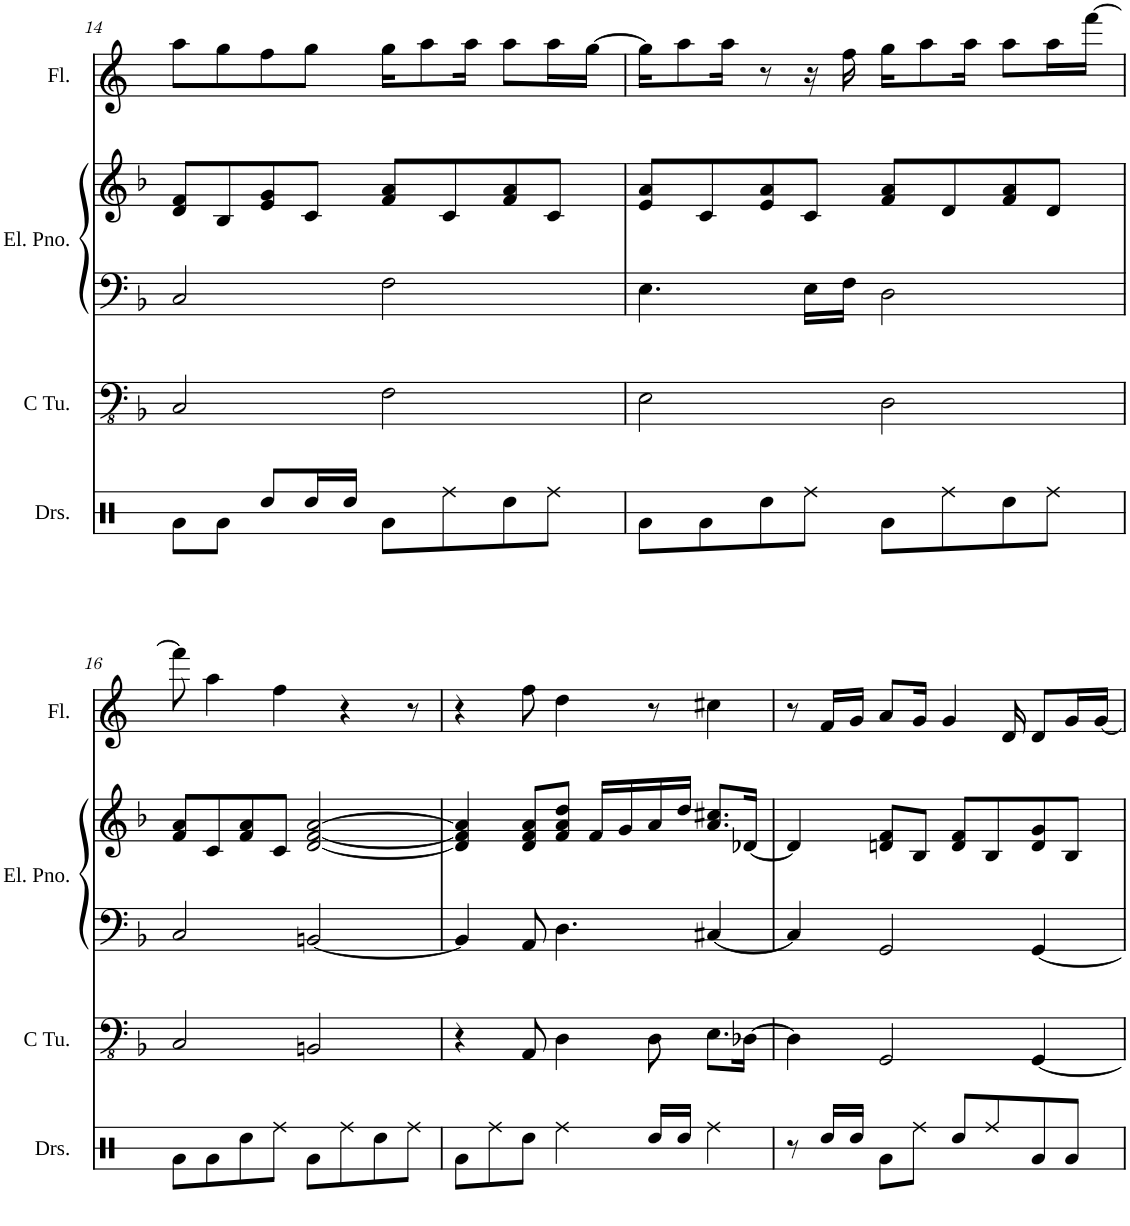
**kern	**kern	**kern	**kern	**kern
*part4	*part3	*part2	*part2	*part1
*staff5	*staff4	*staff3	*staff2	*staff1
*I"Drumset	*I"C Tuba	*I"Electric Piano	*	*I"Flute
*I'Drs.	*I'C Tu.	*I'El. Pno.	*	*I'Fl.
!!LO:PB:g=z
*clefX	*clefFv4	*clefF4	*clefG2	*clefG2
*k[]	*k[b-]	*k[b-]	*k[b-]	*k[]
*M4/4	*M4/4	*M4/4	*M4/4	*M4/4
=14	=14	=14	=14	=14
8Ra\L	2CC/	2C/	8d/ 8f/L	8aa\L
8Ra\J	.	.	8B-/	8gg\
8Rcc/L	.	.	8e/ 8g/	8ff\
16Rcc/L	.	.	8c/J	8gg\J
16Rcc/JJ	.	.	.	.
8Ra\L	2FF\	2F\	8f/ 8a/L	16gg\KL
.	.	.	.	8aa\
8Rdd\	.	.	8c/	.
.	.	.	.	16aa\Jk
8Rcc\	.	.	8f/ 8a/	8aa\L
8Rdd\J	.	.	8c/J	16aa\L
.	.	.	.	[16gg\JJ
=15	=15	=15	=15	=15
8Ra\L	2EE\	4.E\	8e/ 8a/L	16gg\KL]
.	.	.	.	8aa\
8Ra\	.	.	8c/	.
.	.	.	.	16aa\Jk
8Rcc\	.	.	8e/ 8a/	8r
8Rdd\J	.	16E\LL	8c/J	16r
.	.	16F\JJ	.	16ff\
8Ra\L	2DD\	2D\	8f/ 8a/L	16gg\KL
.	.	.	.	8aa\
8Rdd\	.	.	8d/	.
.	.	.	.	16aa\Jk
8Rcc\	.	.	8f/ 8a/	8aa\L
8Rdd\J	.	.	8d/J	16aa\L
.	.	.	.	[16fff\JJ
!!LO:LB:g=z
=16	=16	=16	=16	=16
8Ra\L	2CC/	2C/	8f/ 8a/L	8fff\]
8Ra\	.	.	8c/	4aa\
8Rcc\	.	.	8f/ 8a/	.
8Rdd\J	.	.	8c/J	4ff\
8Ra\L	2BBBn/	[2BBn/	[2d/ [2f/ [2a/	.
8Rdd\	.	.	.	4r
8Rcc\	.	.	.	.
8Rdd\J	.	.	.	8r
=17	=17	=17	=17	=17
8Ra\L	4r	4BB/]	4d/] 4f/] 4a/]	4r
8Rdd\	.	.	.	.
8Rcc\J	8AAA/	8AA/	8d/ 8f/ 8a/L	8ff\
4Rdd\	4DD\	4.D\	8f/ 8a/ 8dd/J	4dd\
.	.	.	16f/LL	.
.	.	.	16g/	.
16Rcc/LL	8DD\	.	16a/	8r
16Rcc/JJ	.	.	16dd/JJ	.
4Rdd\	8.EE\L	[4C#X/	8.a/ 8.cc#X/L	4cc#X\
.	[16DD-X\Jk	.	[16d-X/Jk	.
=18	=18	=18	=18	=18
8r	4DD-\]	4C#/]	4d-/]	8r
16Rcc/LL	.	.	.	16f/LL
16Rcc/JJ	.	.	.	16g/JJ
8Ra\L	2GGG/	2GG/	8dn/ 8f/L	8a/L
8Rdd\J	.	.	8B-/J	16g/Jk
.	.	.	.	4g/
8Rcc/L	.	.	8d/ 8f/L	.
8Rdd/	.	.	8B-/	.
.	.	.	.	16d/
8Ra/	[4GGG/	[4GG/	8d/ 8g/	8d/L
8Ra/J	.	.	8B-/J	16g/L
.	.	.	.	[16g/JJ
=	=	=	=	=
*-	*-	*-	*-	*-
